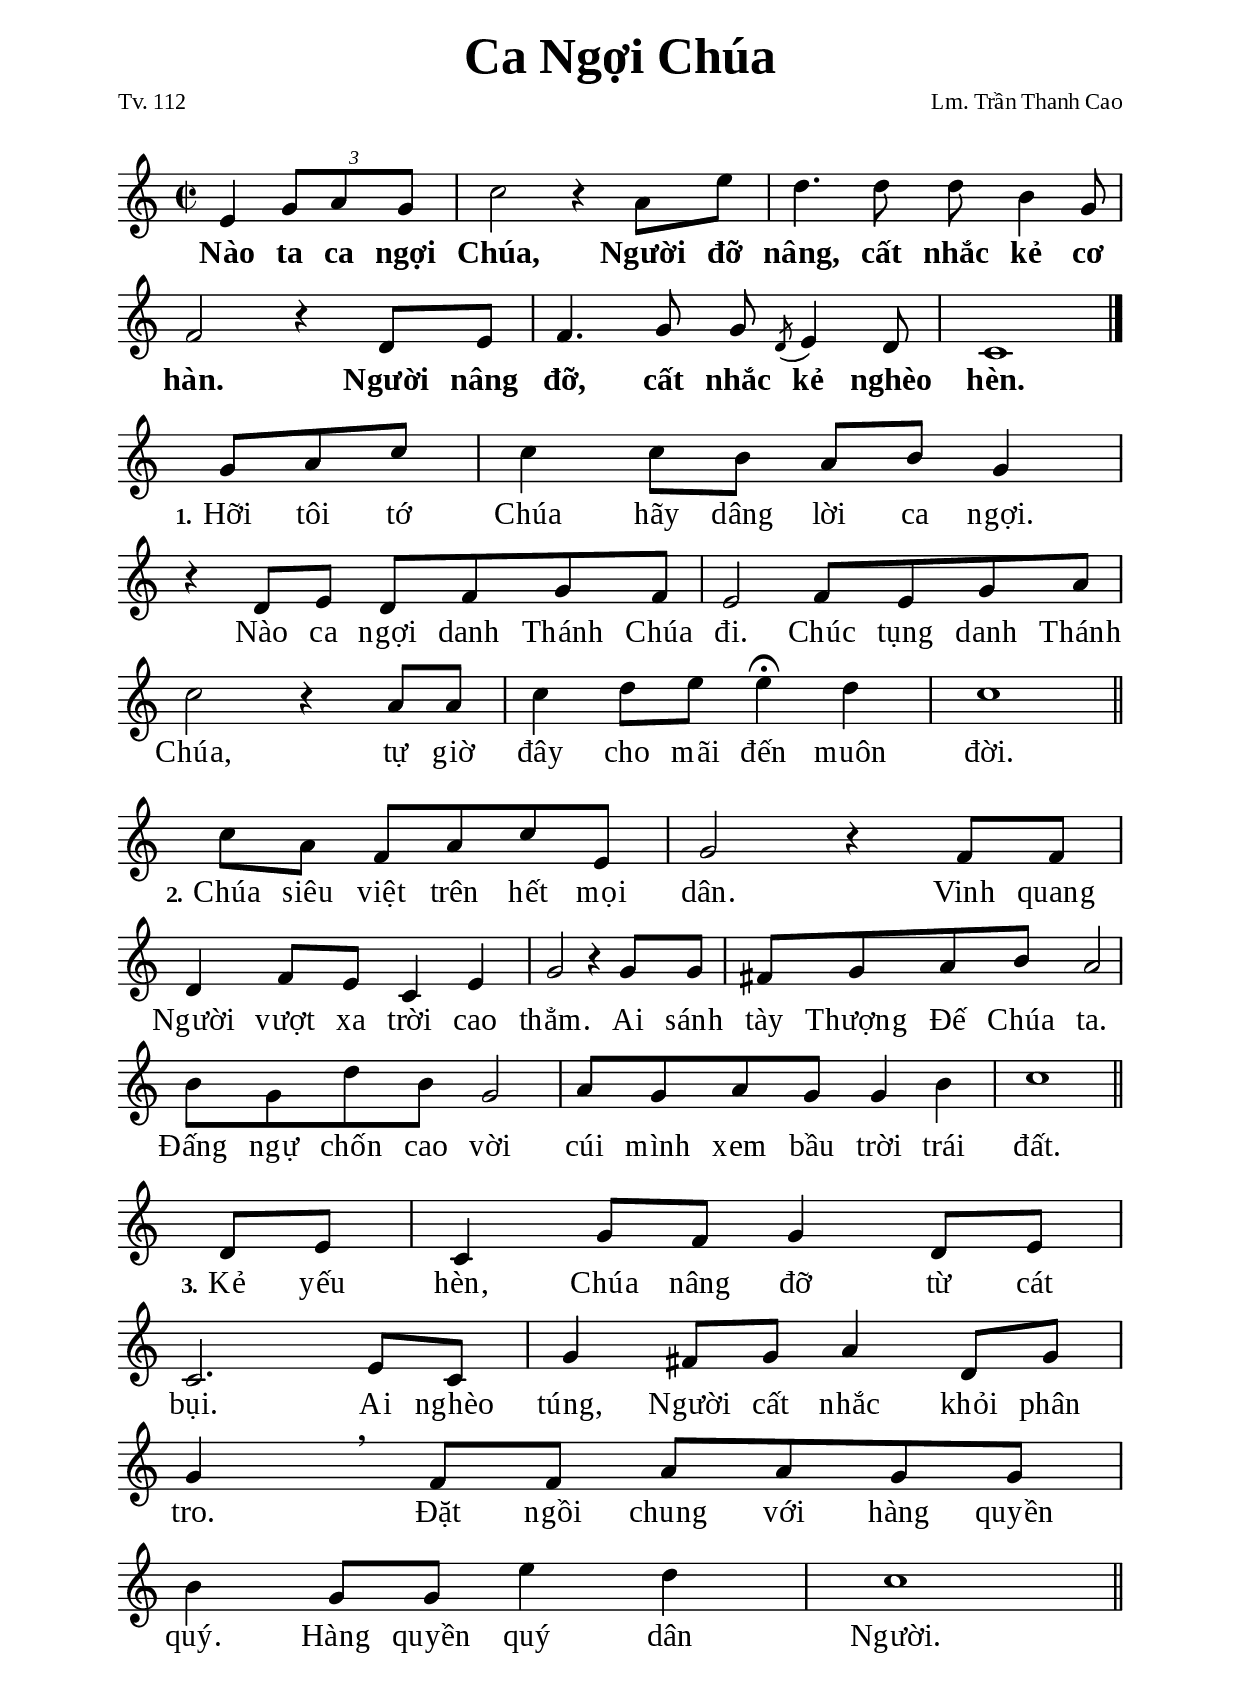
% Cài đặt chung
\version "2.20.0"
\include "english.ly"

\header {
  title = \markup { \fontsize #3 "Ca Ngợi Chúa" }
  poet = "Tv. 112"
  composer = "Lm. Trần Thanh Cao"
  arranger = " "
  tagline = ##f
}

\paper {
  #(set-paper-size "a4")
  top-margin = 10\mm
  bottom-margin = 10\mm
  left-margin = 20\mm
  right-margin = 20\mm
  indent = #0
  #(define fonts
    (make-pango-font-tree
      "Liberation Serif"
      "Liberation Serif"
      "Liberation Serif"
      (/ 20 20)))
  page-count = #1
}

% Nhạc điệp khúc
nhacDiepKhuc = \relative c' {
  \partial 2 e4 \tuplet 3/2 { g8 a g } |
  c2 r4 a8 e' |
  d4. d8 d b4 g8 |
  f2 r4 d8 e |
  f4. g8 g \acciaccatura d8 e4 d8 |
  c1 \bar "|."
}

% Nhạc phiên khúc
nhacPhienKhucMot = \relative c'' {
  \partial 4. g8 a c |
  c4 c8 b a b g4 |
  r d8 e d f g f |
  e2 f8 e g a |
  c2 r4 a8 a |
  c4 d8 e e4 \fermata d |
  c1 \bar "||"
}

nhacPhienKhucHai = \relative c'' {
  \partial 2. c8 a f a c e, |
  g2 r4 f8 f |
  d4 f8 e c4 e |
  g2 r4 g8 g |
  fs g a b a2 |
  b8 g d' b g2 |
  a8 g a g g4 b |
  c1 \bar "||"
}

nhacPhienKhucBa = \relative c' {
  \partial 4 d8 e |
  c4 g'8 f g4 d8 e |
  c2. e8 c |
  g'4 fs8 g a4 d,8 g |
  g4 \breathe f8 f a a g g |
  b4 g8 g e'4 d |
  c1 \bar "||"
}

% Lời điệp khúc
loiDiepKhuc = \lyricmode {
  Nào ta ca ngợi Chúa,
  Người đỡ nâng, cất nhắc kẻ cơ hàn.
  Người nâng đỡ, cất nhắc kẻ nghèo hèn.
}

% Lời phiên khúc
loiPhienKhucMot = \lyricmode {
  \set stanza = #"1."
  Hỡi tôi tớ Chúa hãy dâng lời ca ngợi.
  Nào ca ngợi danh Thánh Chúa đi.
  Chúc tụng danh Thánh Chúa,
  tự giờ đây cho mãi đến muôn đời.
}

loiPhienKhucHai = \lyricmode {
  \set stanza = #"2."
  Chúa siêu việt trên hết mọi dân.
  Vinh quang Người vượt xa trời cao thẳm.
  Ai sánh tày Thượng Đế Chúa ta.
  Đấng ngự chốn cao vời cúi mình xem bầu trời trái đất.
}

loiPhienKhucBa = \lyricmode {
  \set stanza = #"3."
  Kẻ yếu hèn, Chúa nâng đỡ từ cát bụi.
  Ai nghèo túng, Người cất nhắc khỏi phân tro.
  Đặt ngồi chung với hàng quyền quý.
  Hàng quyền quý dân Người.
}


% Dàn trang
\score {
  \new ChoirStaff <<
    \new Staff = diepKhuc \with {
        \consists "Merge_rests_engraver"
        \magnifyStaff #(magstep +1)
      }
      <<
      \new Voice = beSop {
        \key c \major \time 2/2 \stemNeutral \nhacDiepKhuc
      }
    >>
    \new Lyrics \lyricsto beSop \loiDiepKhuc
  >>
  \layout {
    \override Lyrics.LyricText.font-series = #'bold
    \override Lyrics.LyricText.font-size = #+3
    \override Lyrics.LyricSpace.minimum-distance = #2.0
    \override Score.BarNumber.break-visibility = ##(#f #f #f)
    \override Score.SpacingSpanner.uniform-stretching = ##t
  }
}

\score {
  \new ChoirStaff <<
    \new Staff = phienKhuc \with {
        \magnifyStaff #(magstep +1)
      }
      <<
      \new Voice = beSop {
        \key c \major \time 2/2 \nhacPhienKhucMot
      }
    >>
    \new Lyrics \lyricsto beSop \loiPhienKhucMot
  >>
  \layout {
    \override Staff.TimeSignature.transparent = ##t
    \override Lyrics.LyricText.font-size = #+3
    \override Lyrics.LyricSpace.minimum-distance = #2.0
    \override Score.BarNumber.break-visibility = ##(#f #f #f)
    \override Score.SpacingSpanner.uniform-stretching = ##t
  } 
}

\score {
  \new ChoirStaff <<
    \new Staff = phienKhuc \with {
        \magnifyStaff #(magstep +1)
      }
      <<
      \new Voice = beSop {
        \key c \major \time 2/2 \nhacPhienKhucHai
      }
    >>
    \new Lyrics \lyricsto beSop \loiPhienKhucHai
  >>
  \layout {
    \override Staff.TimeSignature.transparent = ##t
    \override Lyrics.LyricText.font-size = #+3
    \override Lyrics.LyricSpace.minimum-distance = #2.0
    \override Score.BarNumber.break-visibility = ##(#f #f #f)
    \override Score.SpacingSpanner.uniform-stretching = ##t
  } 
}

\score {
  \new ChoirStaff <<
    \new Staff = phienKhuc \with {
        \magnifyStaff #(magstep +1)
      }
      <<
      \new Voice = beSop {
        \key c \major \time 2/2 \nhacPhienKhucBa
      }
    >>
    \new Lyrics \lyricsto beSop \loiPhienKhucBa
  >>
  \layout {
    \override Staff.TimeSignature.transparent = ##t
    \override Lyrics.LyricText.font-size = #+3
    \override Lyrics.LyricSpace.minimum-distance = #2.0
    \override Score.BarNumber.break-visibility = ##(#f #f #f)
    \override Score.SpacingSpanner.uniform-stretching = ##t
  } 
}
